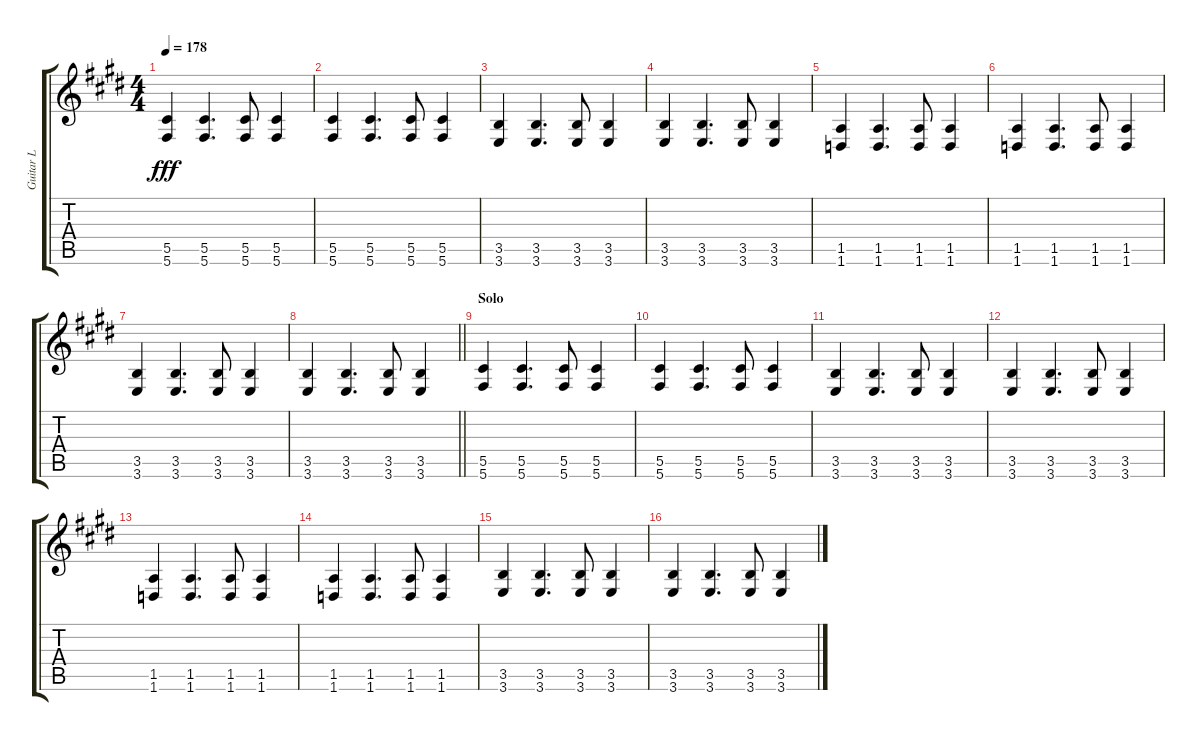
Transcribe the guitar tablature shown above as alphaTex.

\track ("Guitar L" "Guitar L") {instrument distortionguitar}
\staff {score tabs}
\tuning (Eb4 Bb3 Gb3 Db3 Ab2 Db2) {hide}
\ts (4 4)
\tempo 178
\clef g2
\ks e
(5.5 5.6).4{dy fff} (5.5 5.6).4{d} (5.5 5.6).8 (5.5 5.6).4 |
(5.5 5.6).4 (5.5 5.6).4{d} (5.5 5.6).8 (5.5 5.6).4 |
(3.5 3.6).4 (3.5 3.6).4{d} (3.5 3.6).8 (3.5 3.6).4 |
(3.5 3.6).4 (3.5 3.6).4{d} (3.5 3.6).8 (3.5 3.6).4 |
(1.5 1.6).4 (1.5 1.6).4{d} (1.5 1.6).8 (1.5 1.6).4 |
(1.5 1.6).4 (1.5 1.6).4{d} (1.5 1.6).8 (1.5 1.6).4 |
(3.5 3.6).4 (3.5 3.6).4{d} (3.5 3.6).8 (3.5 3.6).4 |
\barLineRight lightlight
(3.5 3.6).4 (3.5 3.6).4{d} (3.5 3.6).8 (3.5 3.6).4 |
\section ("" "Solo")
(5.5 5.6).4 (5.5 5.6).4{d} (5.5 5.6).8 (5.5 5.6).4 |
(5.5 5.6).4 (5.5 5.6).4{d} (5.5 5.6).8 (5.5 5.6).4 |
(3.5 3.6).4 (3.5 3.6).4{d} (3.5 3.6).8 (3.5 3.6).4 |
(3.5 3.6).4 (3.5 3.6).4{d} (3.5 3.6).8 (3.5 3.6).4 |
(1.5 1.6).4 (1.5 1.6).4{d} (1.5 1.6).8 (1.5 1.6).4 |
(1.5 1.6).4 (1.5 1.6).4{d} (1.5 1.6).8 (1.5 1.6).4 |
(3.5 3.6).4 (3.5 3.6).4{d} (3.5 3.6).8 (3.5 3.6).4 |
(3.5 3.6).4 (3.5 3.6).4{d} (3.5 3.6).8 (3.5 3.6).4
